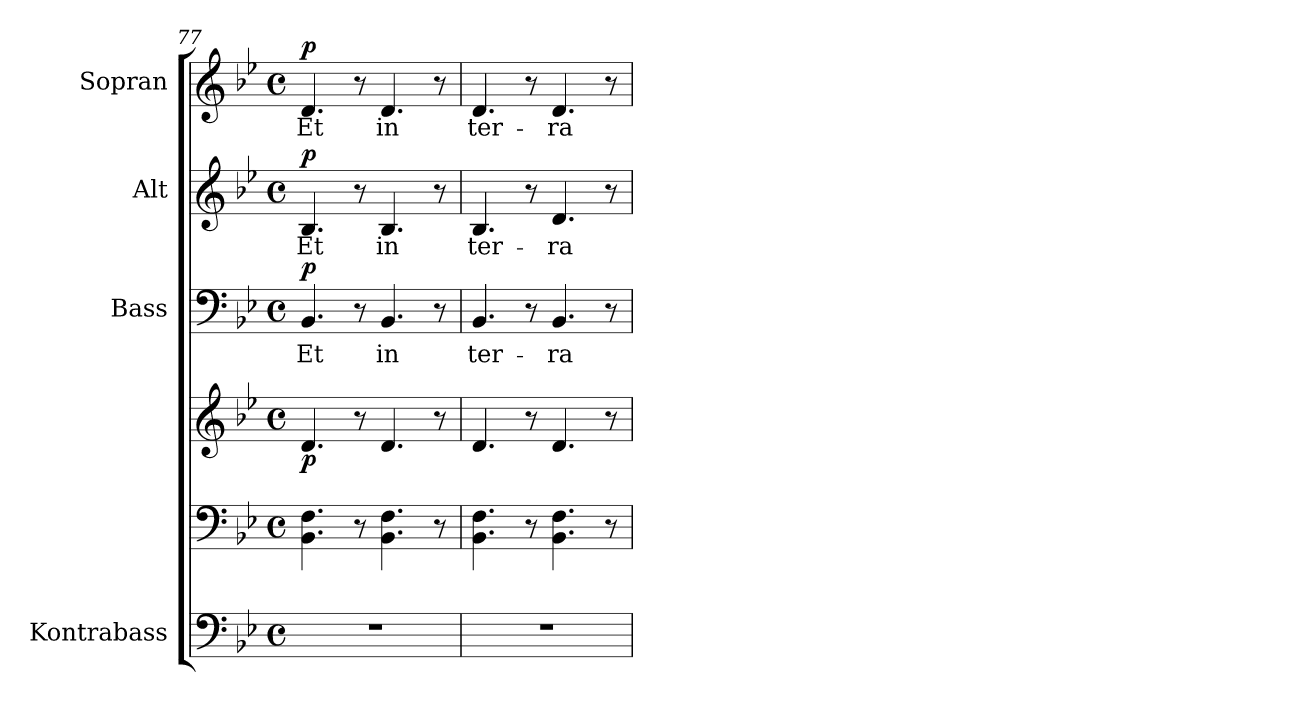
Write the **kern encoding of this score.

**kern	**kern	**kern	**dynam	**kern	**text	**dynam	**kern	**text	**dynam	**kern	**text	**dynam
*part5	*part4	*part4	*part4	*part3	*part3	*part3	*part2	*part2	*part2	*part1	*part1	*part1
*staff6	*staff5	*staff4	*staff4/5	*staff3	*staff3	*staff3	*staff2	*staff2	*staff2	*staff1	*staff1	*staff1
*I"Kontrabass	*	*	*	*I"Bass	*	*	*I"Alt	*	*	*I"Sopran	*	*
*I'Kb.	*	*	*	*I'B.	*	*	*I'A.	*	*	*I'S.	*	*
*clefF4	*clefF4	*clefG2	*	*clefF4	*	*	*clefG2	*	*	*clefG2	*	*
*ITrd7c12	*	*	*	*	*	*	*	*	*	*	*	*
*k[b-e-]	*k[b-e-]	*k[b-e-]	*	*k[b-e-]	*	*	*k[b-e-]	*	*	*k[b-e-]	*	*
*B-:	*B-:	*B-:	*	*B-:	*	*	*B-:	*	*	*B-:	*	*
*M4/4	*M4/4	*M4/4	*	*M4/4	*	*	*M4/4	*	*	*M4/4	*	*
*met(c)	*met(c)	*met(c)	*	*met(c)	*	*	*met(c)	*	*	*met(c)	*	*
=77	=77	=77	=77	=77	=77	=77	=77	=77	=77	=77	=77	=77
!	!	!	!LO:DY:b	!	!LO:LY:b	!LO:DY:a	!	!LO:LY:b	!LO:DY:a	!	!LO:LY:b	!LO:DY:a
1r	4.BB-\ 4.F\	4.d/	p	4.BB-/	Et	p	4.B-/	Et	p	4.d/	Et	p
.	8r	8r	.	8r	.	.	8r	.	.	8r	.	.
!	!	!	!	!	!LO:LY:b	!	!	!LO:LY:b	!	!	!LO:LY:b	!
.	4.BB-\ 4.F\	4.d/	.	4.BB-/	in	.	4.B-/	in	.	4.d/	in	.
.	8r	8r	.	8r	.	.	8r	.	.	8r	.	.
!!LO:LB:g=z
=78	=78	=78	=78	=78	=78	=78	=78	=78	=78	=78	=78	=78
!	!	!	!	!	!LO:LY:b	!	!	!LO:LY:b	!	!	!LO:LY:b	!
1r	4.BB-\ 4.F\	4.d/	.	4.BB-/	ter-	.	4.B-/	ter-	.	4.d/	ter-	.
.	8r	8r	.	8r	.	.	8r	.	.	8r	.	.
!	!	!	!	!	!LO:LY:b	!	!	!LO:LY:b	!	!	!LO:LY:b	!
.	4.BB-\ 4.F\	4.d/	.	4.BB-/	-ra	.	4.d/	-ra	.	4.d/	-ra	.
.	8r	8r	.	8r	.	.	8r	.	.	8r	.	.
=	=	=	=	=	=	=	=	=	=	=	=	=
*-	*-	*-	*-	*-	*-	*-	*-	*-	*-	*-	*-	*-
